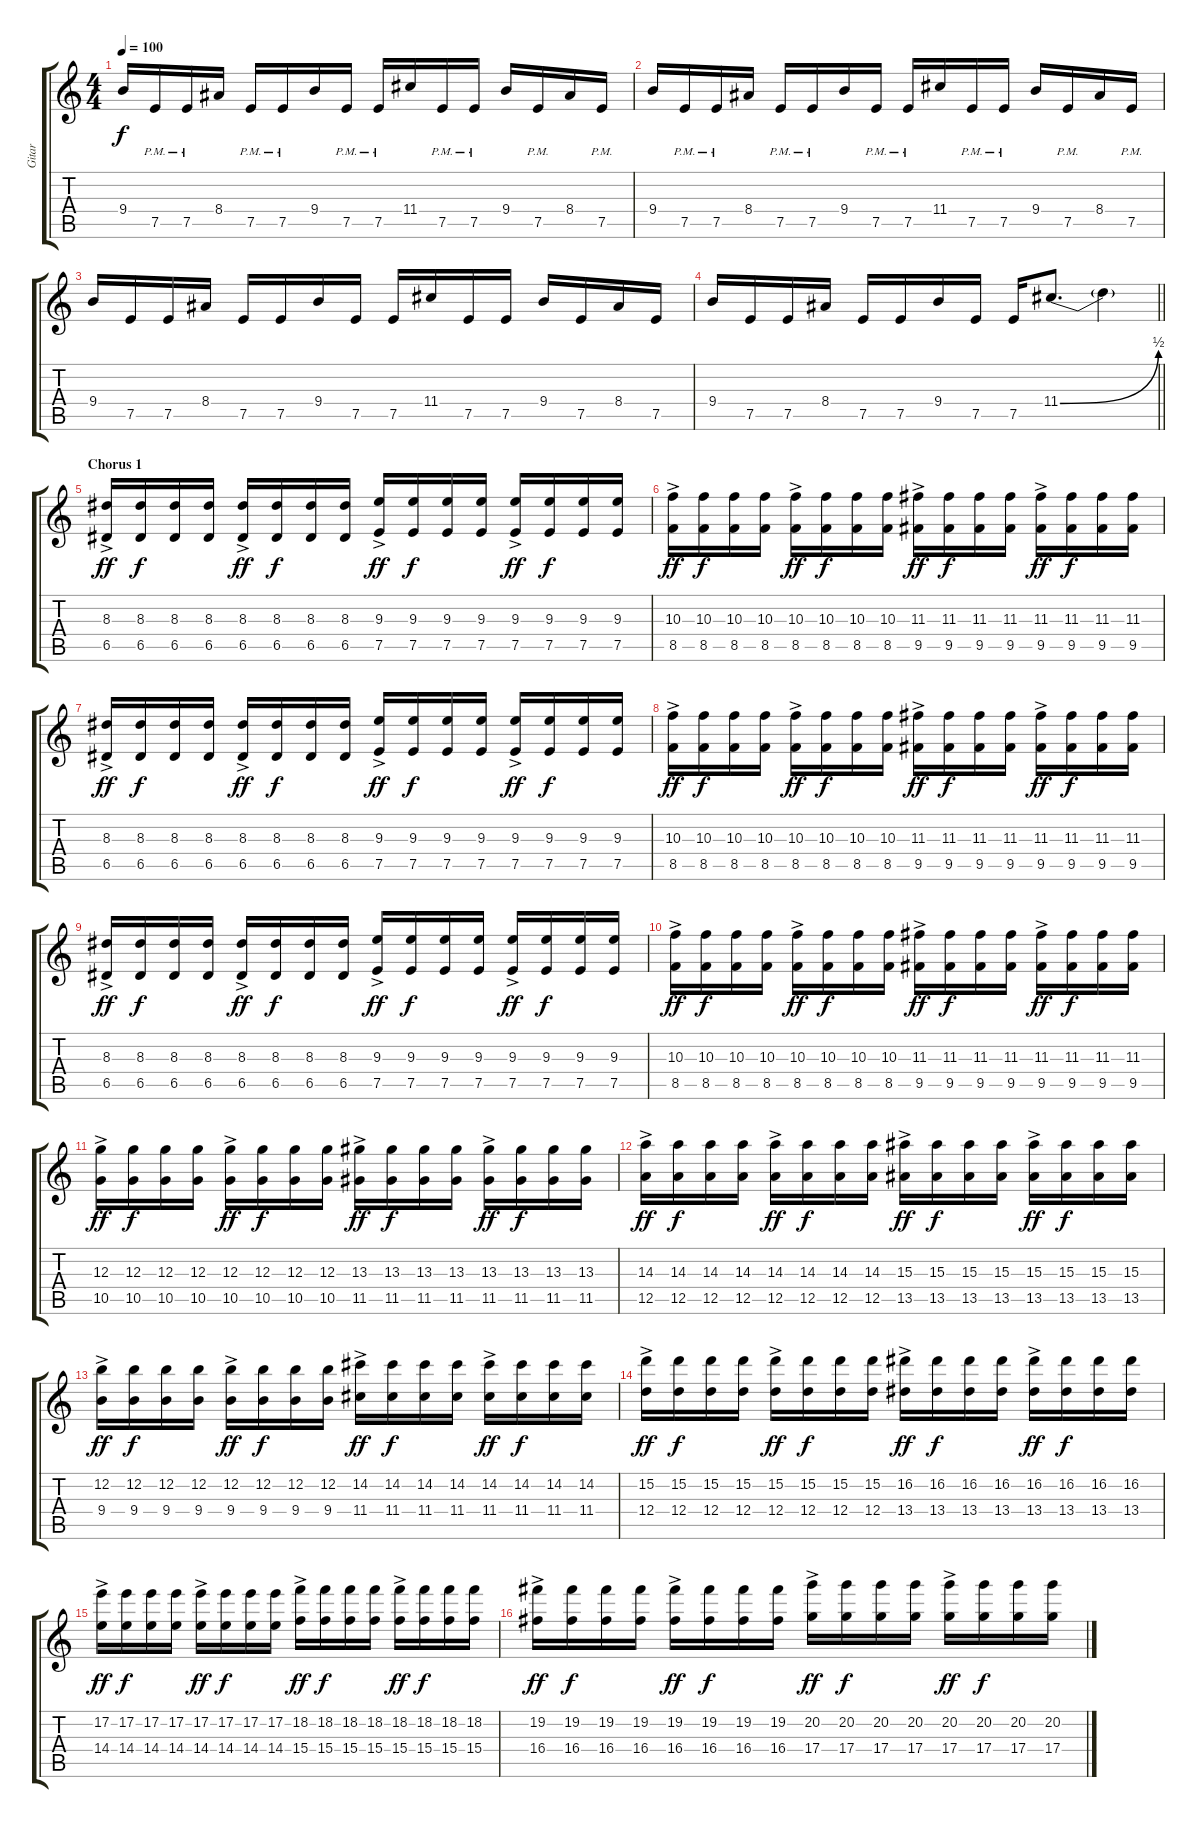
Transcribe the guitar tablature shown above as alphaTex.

\track ("Gitar" "Gitar") {instrument electricguitarmuted}
\staff {score tabs}
\tuning (E4 B3 G3 D3 A2 E2) {hide}
\ts (4 4)
\tempo 100
\clef g2
\ks c
9.4.16{dy f} 7.5{pm}.16 7.5{pm}.16 8.4.16 7.5{pm}.16 7.5{pm}.16 9.4.16 7.5{pm}.16 7.5{pm}.16 11.4.16 7.5{pm}.16 7.5{pm}.16 9.4.16 7.5{pm}.16 8.4.16 7.5{pm}.16 |
9.4.16 7.5{pm}.16 7.5{pm}.16 8.4.16 7.5{pm}.16 7.5{pm}.16 9.4.16 7.5{pm}.16 7.5{pm}.16 11.4.16 7.5{pm}.16 7.5{pm}.16 9.4.16 7.5{pm}.16 8.4.16 7.5{pm}.16 |
9.4.16 7.5.16 7.5.16 8.4.16 7.5.16 7.5.16 9.4.16 7.5.16 7.5.16 11.4.16 7.5.16 7.5.16 9.4.16 7.5.16 8.4.16 7.5.16 |
\barLineRight lightlight
9.4.16 7.5.16 7.5.16 8.4.16 7.5.16 7.5.16 9.4.16 7.5.16 7.5.16 11.4{be (bend 0 0 60 2)}.8{d} 11.4{t}.4 |
\section ("" "Chorus 1")
(8.3{ac} 6.5).16{dy ff volume 9} (8.3 6.5).16{dy f} (8.3 6.5).16 (8.3 6.5).16 (8.3{ac} 6.5{ac}).16{dy ff} (8.3 6.5).16{dy f} (8.3 6.5).16 (8.3 6.5).16 (9.3{ac} 7.5).16{dy ff} (9.3 7.5).16{dy f} (9.3 7.5).16 (9.3 7.5).16 (9.3{ac} 7.5{ac}).16{dy ff} (9.3 7.5).16{dy f} (9.3 7.5).16 (9.3 7.5).16 |
(10.3{ac} 8.5).16{dy ff} (10.3 8.5).16{dy f} (10.3 8.5).16 (10.3 8.5).16 (10.3{ac} 8.5{ac}).16{dy ff} (10.3 8.5).16{dy f} (10.3 8.5).16 (10.3 8.5).16 (11.3{ac} 9.5).16{dy ff} (11.3 9.5).16{dy f} (11.3 9.5).16 (11.3 9.5).16 (11.3{ac} 9.5{ac}).16{dy ff} (11.3 9.5).16{dy f} (11.3 9.5).16 (11.3 9.5).16 |
(8.3{ac} 6.5).16{dy ff} (8.3 6.5).16{dy f} (8.3 6.5).16 (8.3 6.5).16 (8.3{ac} 6.5{ac}).16{dy ff} (8.3 6.5).16{dy f} (8.3 6.5).16 (8.3 6.5).16 (9.3{ac} 7.5).16{dy ff} (9.3 7.5).16{dy f} (9.3 7.5).16 (9.3 7.5).16 (9.3{ac} 7.5{ac}).16{dy ff} (9.3 7.5).16{dy f} (9.3 7.5).16 (9.3 7.5).16 |
(10.3{ac} 8.5).16{dy ff} (10.3 8.5).16{dy f} (10.3 8.5).16 (10.3 8.5).16 (10.3{ac} 8.5{ac}).16{dy ff} (10.3 8.5).16{dy f} (10.3 8.5).16 (10.3 8.5).16 (11.3{ac} 9.5).16{dy ff} (11.3 9.5).16{dy f} (11.3 9.5).16 (11.3 9.5).16 (11.3{ac} 9.5{ac}).16{dy ff} (11.3 9.5).16{dy f} (11.3 9.5).16 (11.3 9.5).16 |
(8.3{ac} 6.5).16{dy ff} (8.3 6.5).16{dy f} (8.3 6.5).16 (8.3 6.5).16 (8.3{ac} 6.5{ac}).16{dy ff} (8.3 6.5).16{dy f} (8.3 6.5).16 (8.3 6.5).16 (9.3{ac} 7.5).16{dy ff} (9.3 7.5).16{dy f} (9.3 7.5).16 (9.3 7.5).16 (9.3{ac} 7.5{ac}).16{dy ff} (9.3 7.5).16{dy f} (9.3 7.5).16 (9.3 7.5).16 |
(10.3{ac} 8.5).16{dy ff} (10.3 8.5).16{dy f} (10.3 8.5).16 (10.3 8.5).16 (10.3{ac} 8.5{ac}).16{dy ff} (10.3 8.5).16{dy f} (10.3 8.5).16 (10.3 8.5).16 (11.3{ac} 9.5).16{dy ff} (11.3 9.5).16{dy f} (11.3 9.5).16 (11.3 9.5).16 (11.3{ac} 9.5{ac}).16{dy ff} (11.3 9.5).16{dy f} (11.3 9.5).16 (11.3 9.5).16 |
(12.3{ac} 10.5).16{dy ff} (12.3 10.5).16{dy f} (12.3 10.5).16 (12.3 10.5).16 (12.3{ac} 10.5{ac}).16{dy ff} (12.3 10.5).16{dy f} (12.3 10.5).16 (12.3 10.5).16 (13.3{ac} 11.5).16{dy ff} (13.3 11.5).16{dy f} (13.3 11.5).16 (13.3 11.5).16 (13.3{ac} 11.5{ac}).16{dy ff} (13.3 11.5).16{dy f} (13.3 11.5).16 (13.3 11.5).16 |
(14.3{ac} 12.5).16{dy ff} (14.3 12.5).16{dy f} (14.3 12.5).16 (14.3 12.5).16 (14.3{ac} 12.5{ac}).16{dy ff} (14.3 12.5).16{dy f} (14.3 12.5).16 (14.3 12.5).16 (15.3{ac} 13.5).16{dy ff} (15.3 13.5).16{dy f} (15.3 13.5).16 (15.3 13.5).16 (15.3{ac} 13.5{ac}).16{dy ff} (15.3 13.5).16{dy f} (15.3 13.5).16 (15.3 13.5).16 |
(12.2{ac} 9.4{ac}).16{dy ff} (12.2 9.4).16{dy f} (12.2 9.4).16 (12.2 9.4).16 (12.2{ac} 9.4{ac}).16{dy ff} (12.2 9.4).16{dy f} (12.2 9.4).16 (12.2 9.4).16 (14.2{ac} 11.4{ac}).16{dy ff} (14.2 11.4).16{dy f} (14.2 11.4).16 (14.2 11.4).16 (14.2{ac} 11.4{ac}).16{dy ff} (14.2 11.4).16{dy f} (14.2 11.4).16 (14.2 11.4).16 |
(15.2{ac} 12.4{ac}).16{dy ff} (15.2 12.4).16{dy f} (15.2 12.4).16 (15.2 12.4).16 (15.2{ac} 12.4{ac}).16{dy ff} (15.2 12.4).16{dy f} (15.2 12.4).16 (15.2 12.4).16 (16.2{ac} 13.4{ac}).16{dy ff} (16.2 13.4).16{dy f} (16.2 13.4).16 (16.2 13.4).16 (16.2{ac} 13.4{ac}).16{dy ff} (16.2 13.4).16{dy f} (16.2 13.4).16 (16.2 13.4).16 |
(17.2{ac} 14.4{ac}).16{dy ff} (17.2 14.4).16{dy f} (17.2 14.4).16 (17.2 14.4).16 (17.2{ac} 14.4{ac}).16{dy ff} (17.2 14.4).16{dy f} (17.2 14.4).16 (17.2 14.4).16 (18.2{ac} 15.4{ac}).16{dy ff} (18.2 15.4).16{dy f} (18.2 15.4).16 (18.2 15.4).16 (18.2{ac} 15.4{ac}).16{dy ff} (18.2 15.4).16{dy f} (18.2 15.4).16 (18.2 15.4).16 |
(19.2{ac} 16.4{ac}).16{dy ff} (19.2 16.4).16{dy f} (19.2 16.4).16 (19.2 16.4).16 (19.2{ac} 16.4{ac}).16{dy ff} (19.2 16.4).16{dy f} (19.2 16.4).16 (19.2 16.4).16 (20.2{ac} 17.4{ac}).16{dy ff} (20.2 17.4).16{dy f} (20.2 17.4).16 (20.2 17.4).16 (20.2{ac} 17.4{ac}).16{dy ff} (20.2 17.4).16{dy f} (20.2 17.4).16 (20.2 17.4).16
